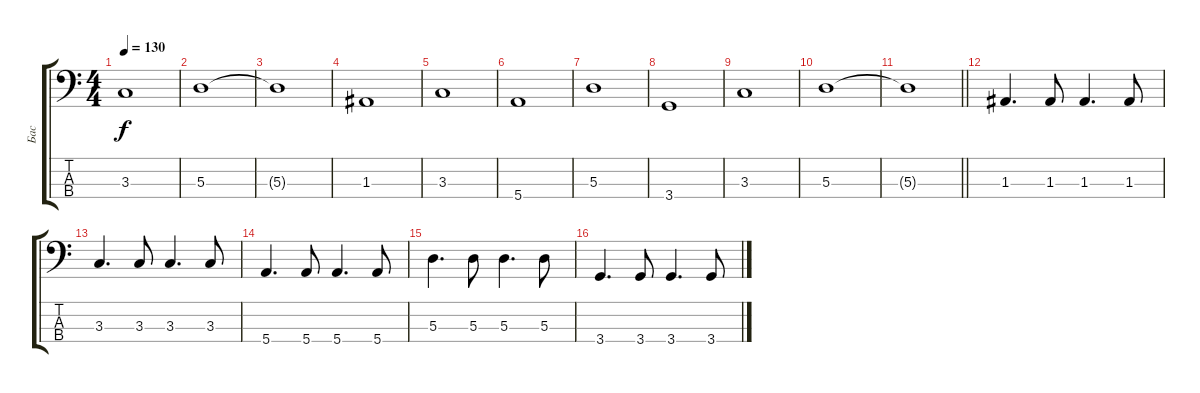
\track ("Бас" "Бас") {instrument electricbassfinger}
\staff {score tabs}
\tuning (G2 D2 A1 E1) {hide}
\ts (4 4)
\tempo 130
\clef f4
\ks c
3.3.1{dy f} |
5.3.1 |
5.3{t}.1 |
1.3.1 |
3.3.1 |
5.4.1 |
5.3.1 |
3.4.1 |
3.3.1 |
5.3.1 |
\barLineRight lightlight
5.3{t}.1 |
1.3.4{d} 1.3.8 1.3.4{d} 1.3.8 |
3.3.4{d} 3.3.8 3.3.4{d} 3.3.8 |
5.4.4{d} 5.4.8 5.4.4{d} 5.4.8 |
5.3.4{d} 5.3.8 5.3.4{d} 5.3.8 |
3.4.4{d} 3.4.8 3.4.4{d} 3.4.8
